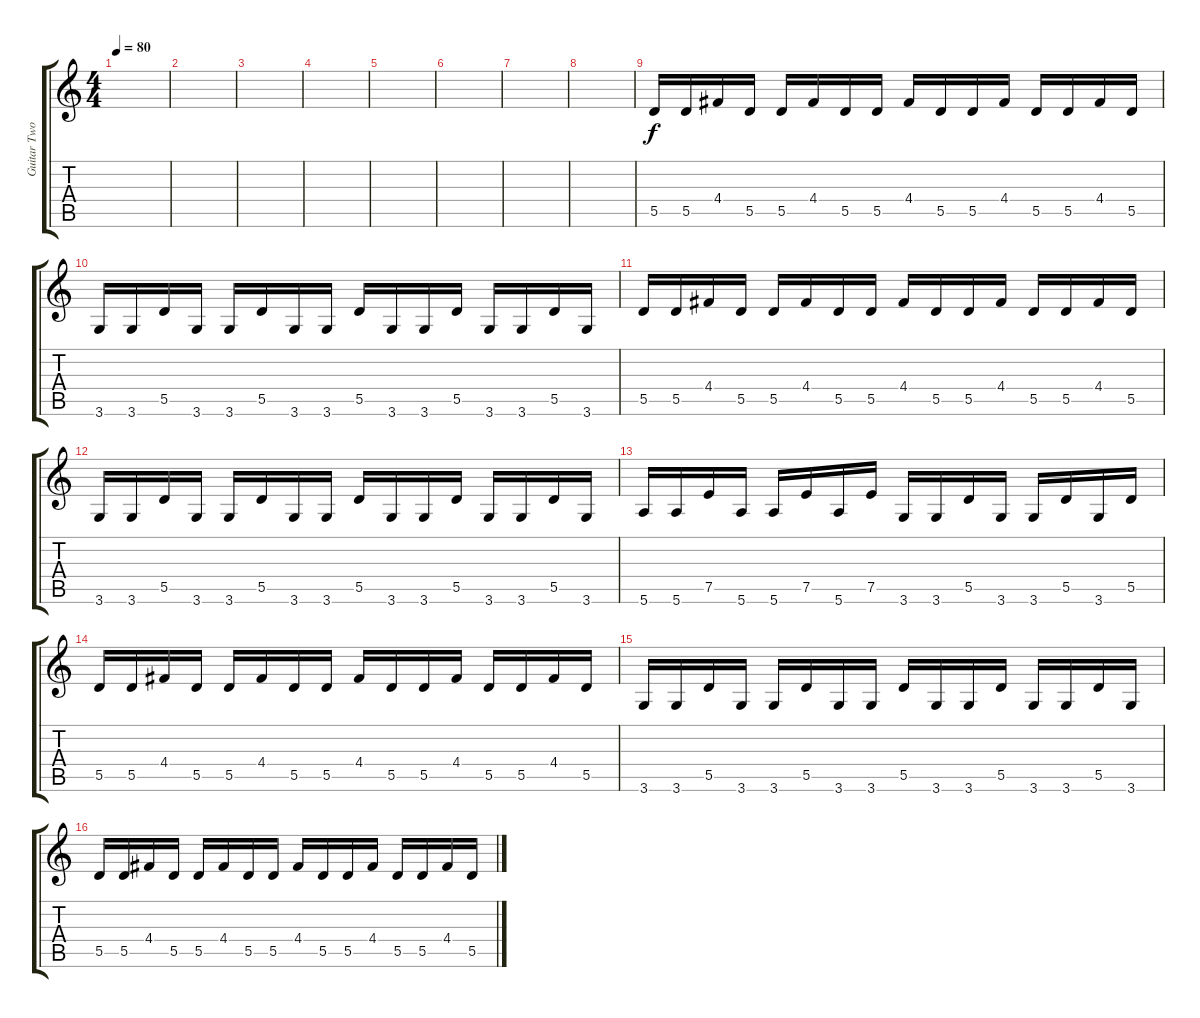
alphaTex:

\track ("Guitar Two" "Guitar Two") {instrument acousticguitarsteel}
\staff {score tabs}
\tuning (E4 B3 G3 D3 A2 E2) {hide}
\ts (4 4)
\tempo 80
\clef g2
\ks c
|
|
|
|
|
|
|
|
5.5.16 5.5.16 4.4.16 5.5.16 5.5.16 4.4.16 5.5.16 5.5.16 4.4.16 5.5.16 5.5.16 4.4.16 5.5.16 5.5.16 4.4.16 5.5.16 |
3.6.16 3.6.16 5.5.16 3.6.16 3.6.16 5.5.16 3.6.16 3.6.16 5.5.16 3.6.16 3.6.16 5.5.16 3.6.16 3.6.16 5.5.16 3.6.16 |
5.5.16 5.5.16 4.4.16 5.5.16 5.5.16 4.4.16 5.5.16 5.5.16 4.4.16 5.5.16 5.5.16 4.4.16 5.5.16 5.5.16 4.4.16 5.5.16 |
3.6.16 3.6.16 5.5.16 3.6.16 3.6.16 5.5.16 3.6.16 3.6.16 5.5.16 3.6.16 3.6.16 5.5.16 3.6.16 3.6.16 5.5.16 3.6.16 |
5.6.16 5.6.16 7.5.16 5.6.16 5.6.16 7.5.16 5.6.16 7.5.16 3.6.16 3.6.16 5.5.16 3.6.16 3.6.16 5.5.16 3.6.16 5.5.16 |
5.5.16 5.5.16 4.4.16 5.5.16 5.5.16 4.4.16 5.5.16 5.5.16 4.4.16 5.5.16 5.5.16 4.4.16 5.5.16 5.5.16 4.4.16 5.5.16 |
3.6.16 3.6.16 5.5.16 3.6.16 3.6.16 5.5.16 3.6.16 3.6.16 5.5.16 3.6.16 3.6.16 5.5.16 3.6.16 3.6.16 5.5.16 3.6.16 |
5.5.16 5.5.16 4.4.16 5.5.16 5.5.16 4.4.16 5.5.16 5.5.16 4.4.16 5.5.16 5.5.16 4.4.16 5.5.16 5.5.16 4.4.16 5.5.16
